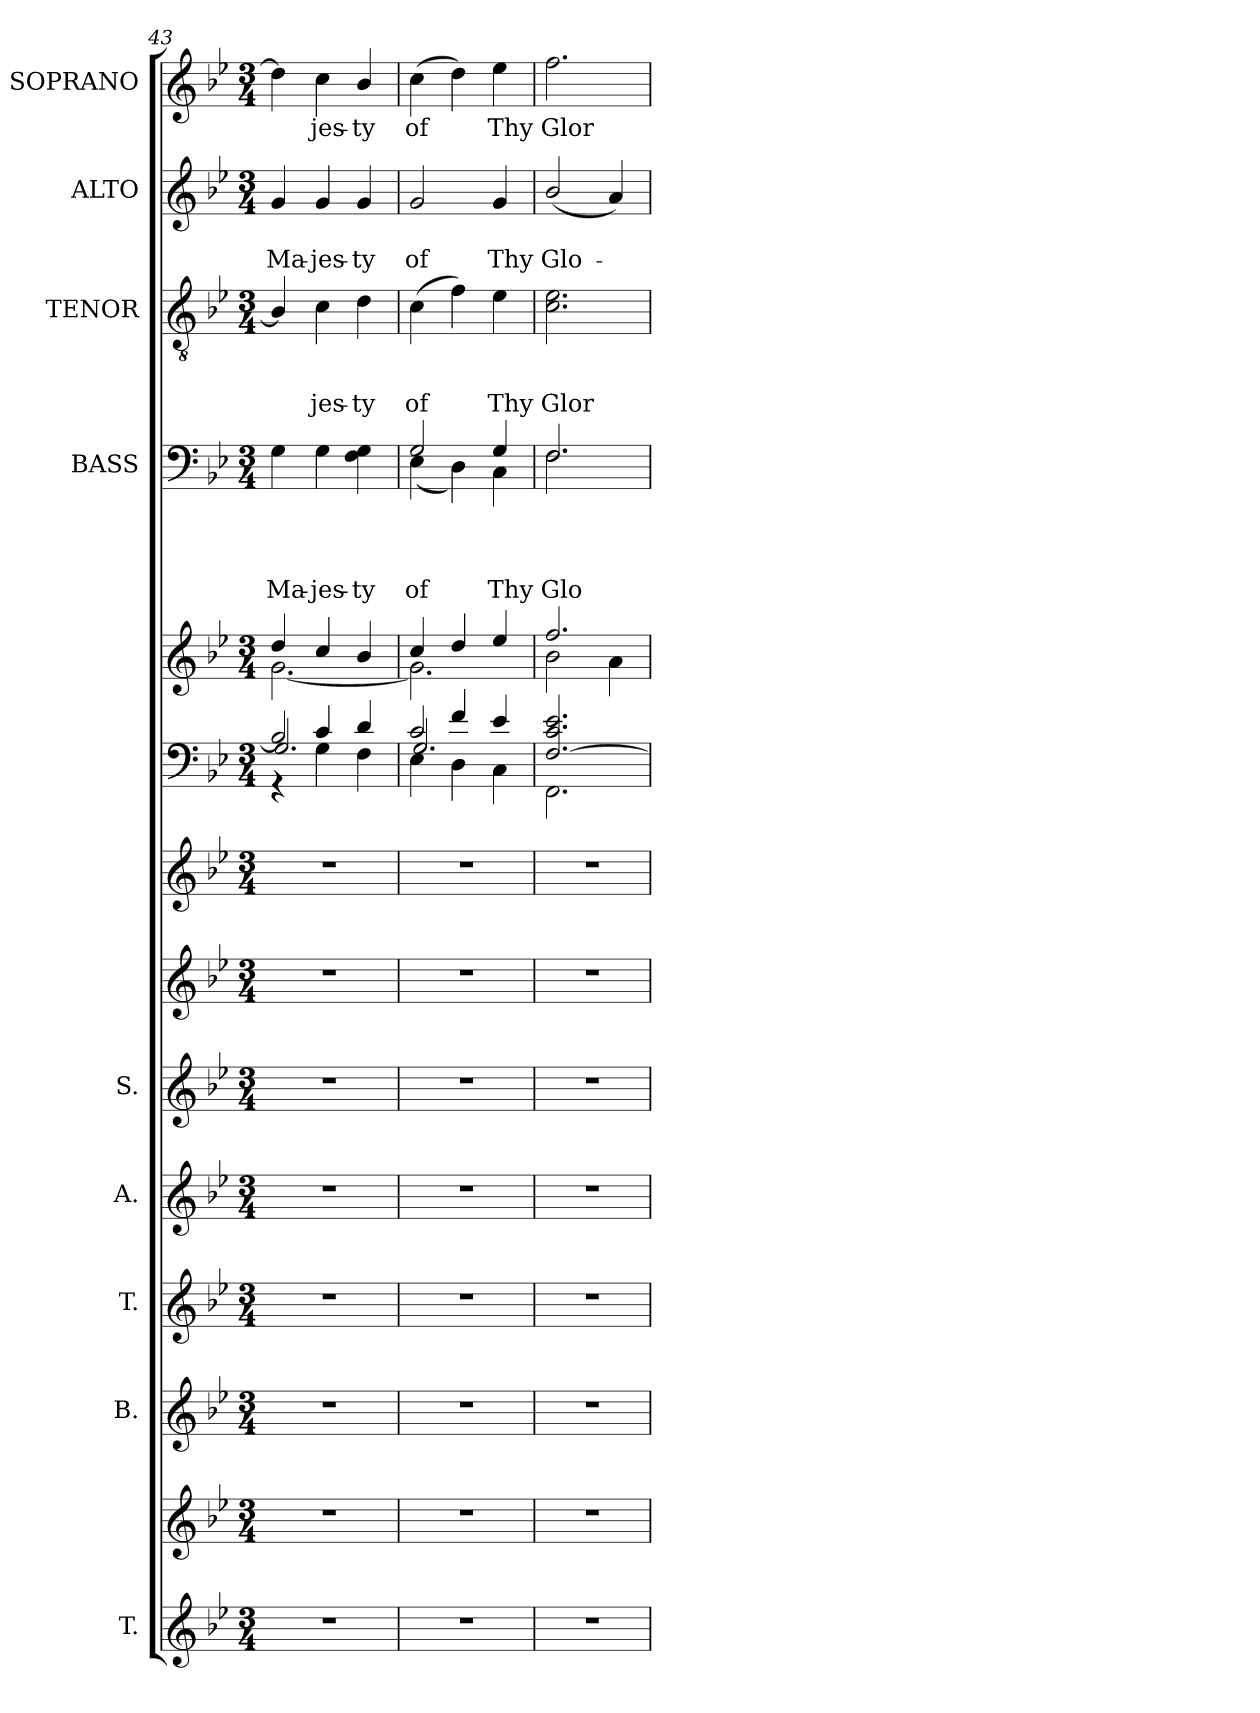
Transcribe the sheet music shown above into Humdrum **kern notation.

**kern	**kern	**kern	**kern	**kern	**kern	**kern	**kern	**kern	**kern	**kern	**text	**text	**text	**text	**kern	**text	**text	**text	**kern	**text	**text	**kern	**text
*part13	*part13	*part12	*part11	*part10	*part9	*part8	*part7	*part6	*part5	*part4	*part4	*part4	*part4	*part4	*part3	*part3	*part3	*part3	*part2	*part2	*part2	*part1	*part1
*staff14	*staff13	*staff12	*staff11	*staff10	*staff9	*staff8	*staff7	*staff6	*staff5	*staff4	*staff4	*staff4	*staff4	*staff4	*staff3	*staff3	*staff3	*staff3	*staff2	*staff2	*staff2	*staff1	*staff1
*I"T.	*	*I"B.	*I"T.	*I"A.	*I"S.	*	*	*	*	*I"BASS	*	*	*	*	*I"TENOR	*	*	*	*I"ALTO	*	*	*I"SOPRANO	*
*	*	*	*	*	*	*	*	*	*	*I'B.	*	*	*	*	*I'T.	*	*	*	*I'A.	*	*	*I'S.	*
*clefG2	*clefG2	*clefG2	*clefG2	*clefG2	*clefG2	*clefG2	*clefG2	*clefF4	*clefG2	*clefF4	*	*	*	*	*clefGv2	*	*	*	*clefG2	*	*	*clefG2	*
*k[b-e-]	*k[b-e-]	*k[b-e-]	*k[b-e-]	*k[b-e-]	*k[b-e-]	*k[b-e-]	*k[b-e-]	*k[b-e-]	*k[b-e-]	*k[b-e-]	*	*	*	*	*k[b-e-]	*	*	*	*k[b-e-]	*	*	*k[b-e-]	*
*B-:	*B-:	*B-:	*B-:	*B-:	*B-:	*B-:	*B-:	*B-:	*B-:	*B-:	*	*	*	*	*B-:	*	*	*	*B-:	*	*	*B-:	*
*M3/4	*M3/4	*M3/4	*M3/4	*M3/4	*M3/4	*M3/4	*M3/4	*M3/4	*M3/4	*M3/4	*	*	*	*	*M3/4	*	*	*	*M3/4	*	*	*M3/4	*
=43	=43	=43	=43	=43	=43	=43	=43	=43	=43	=43	=43	=43	=43	=43	=43	=43	=43	=43	=43	=43	=43	=43	=43
*	*	*	*	*	*	*	*	*^	*^	*	*	*	*	*	*	*	*	*	*	*	*	*	*
*	*	*	*	*	*	*	*	*	*^	*	*	*	*	*	*	*	*	*	*	*	*	*	*	*	*
*	*	*	*	*	*	*	*	*	*	*^	*	*	*	*	*	*	*	*	*	*	*	*	*	*	*	*
!	!	!	!	!	!	!	!	!	!	!	!	!	!	!	!	!	!	!LO:LY:b	!	!	!	!	!	!	!LO:LY:b	!	!
2.r	2.r	2.r	2.r	2.r	2.r	2.r	2.r	2B-/]	4rFF	2.G/	4ryy	4dd/	[<2.g\	4G\	.	.	.	Ma-	4B-/]	.	.	.	4g/	.	Ma-	4dd\]	.
!	!	!	!	!	!	!	!	!	!	!	!	!	!	!	!	!	!	!LO:LY:b	!	!	!	!LO:LY:b	!	!	!LO:LY:b	!	!LO:LY:b
.	.	.	.	.	.	.	.	.	4c/	.	4G\	4cc/	.	4G\	.	.	.	-jes-	4c\	.	.	-jes-	4g/	.	-jes-	4cc\	-jes-
!	!	!	!	!	!	!	!	!	!	!	!	!	!	!	!	!	!	!LO:LY:b	!	!	!	!LO:LY:b	!	!	!LO:LY:b	!	!LO:LY:b
.	.	.	.	.	.	.	.	4F\	4ryy	.	4d/	4b-/	.	4F\ 4G\	.	.	.	-ty	4d\	.	.	-ty	4g/	.	-ty	4b-/	-ty
=44	=44	=44	=44	=44	=44	=44	=44	=44	=44	=44	=44	=44	=44	=44	=44	=44	=44	=44	=44	=44	=44	=44	=44	=44	=44	=44	=44
*	*	*	*	*	*	*	*	*	*	*	*	*	*	*^	*	*	*	*	*	*	*	*	*	*	*	*	*
!	!	!	!	!	!	!	!	!	!	!	!	!	!	!	!	!	!	!	!LO:LY:b	!	!	!	!LO:LY:b	!	!	!LO:LY:b	!	!LO:LY:b
2.r	2.r	2.r	2.r	2.r	2.r	2.r	2.r	2c/	4E-\	2.G/	4ryy	4cc/	2.g\]	2G/	(<4E-\	.	.	.	of	(>4c\	.	.	of	2g/	.	of	(>4cc\	of
.	.	.	.	.	.	.	.	.	4f/	.	4D\	4dd/	.	.	4D\)	.	.	.	.	4f\)	.	.	.	.	.	.	4dd\)	.
!	!	!	!	!	!	!	!	!	!	!	!	!	!	!	!	!	!	!	!LO:LY:b	!	!	!	!LO:LY:b	!	!	!LO:LY:b	!	!LO:LY:b
.	.	.	.	.	.	.	.	4C\	4ryy	.	4e-/	4ee-/	.	4C\	4G/	.	.	.	Thy	4e-\	.	.	Thy	4g/	.	Thy	4ee-\	Thy
=45	=45	=45	=45	=45	=45	=45	=45	=45	=45	=45	=45	=45	=45	=45	=45	=45	=45	=45	=45	=45	=45	=45	=45	=45	=45	=45	=45	=45
!	!	!	!	!	!	!	!	!	!	!	!	!	!	!	!	!	!	!	!LO:LY:b	!	!	!	!LO:LY:b	!	!	!LO:LY:b	!	!LO:LY:b
*	*	*	*	*	*	*	*	*	*v	*v	*v	*	*	*	*	*	*	*	*	*	*	*	*	*	*	*	*	*
2.r	2.r	2.r	2.r	2.r	2.r	2.r	2.r	[<2.F/ 2.c/ 2.e-/	2.FF\	2.ff/	2b-\	2.F/	2.F\	.	.	.	Glo-	2.c\ 2.e-\	.	.	Glor-	(<2b-/	.	Glo-	2.ff\	Glor-
.	.	.	.	.	.	.	.	.	.	.	4a\	.	.	.	.	.	.	.	.	.	.	4a/)	.	.	.	.
*	*	*	*	*	*	*	*	*v	*v	*	*	*v	*v	*	*	*	*	*	*	*	*	*	*	*	*	*
*	*	*	*	*	*	*	*	*	*v	*v	*	*	*	*	*	*	*	*	*	*	*	*	*	*
=	=	=	=	=	=	=	=	=	=	=	=	=	=	=	=	=	=	=	=	=	=	=	=
*-	*-	*-	*-	*-	*-	*-	*-	*-	*-	*-	*-	*-	*-	*-	*-	*-	*-	*-	*-	*-	*-	*-	*-
